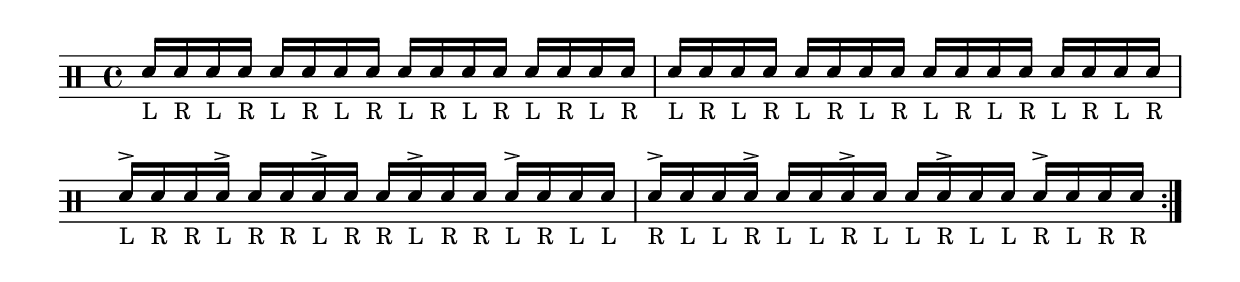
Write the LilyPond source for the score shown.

%%%%%%%%%%%%%%%%%%%%%%%%%%%%%%%%%%%%%%%%%%%%%%%%%%%%%%%%%%%%%%%%%%%%%%%%%%%%%%%%
%% Lilypond Template für DrumTab2LilypondConverter
%%%%%%%%%%%%%%%%%%%%%%%%%%%%%%%%%%%%%%%%%%%%%%%%%%%%%%%%%%%%%%%%%%%%%%%%%%%%%%%%
\version "2.11.48"
\include "deutsch.ly"
#(set-default-paper-size "a4")

%%%%%%%%%%%%%%%%%%%%%%%%%%%%%%%%%%%%%%%%%%%%%%%%%%%%%%%%%%%%%%%%%%%%%%%%%%%%%%%%
% Makros
%%%%%%%%%%%%%%%%%%%%%%%%%%%%%%%%%%%%%%%%%%%%%%%%%%%%%%%%%%%%%%%%%%%%%%%%%%%%%%%%

%-------------------------------------------------------------------------------
% myMark
%-------------------------------------------------------------------------------
myMark 		= #(define-music-function (parser location markp) (string?)
				#{
  				\once \override Score . RehearsalMark #'self-alignment-X = #left 
  				\mark \markup { \normalsize \bold $markp }
				#}
			)
			
%-------------------------------------------------------------------------------
% AdLib Schrägstrich /
%-------------------------------------------------------------------------------
adlib 		= {
  \once \override Rest #'stencil =#ly:percent-repeat-item-interface::beat-slash
  \once \override Rest #'thickness = #'0.48
  \once \override Rest #'slope = #'1.7
  \once \override Rest #'staff-position = #0
  r4
}

%-------------------------------------------------------------------------------
% Flams 
%-------------------------------------------------------------------------------
flamhh 		= { \drummode { \acciaccatura {hh8} } }
flamhho 	= { \drummode { \acciaccatura {hh8} } }
flamcymc 	= { \drummode { \acciaccatura {cymc8} } }
flamcymr 	= { \drummode { \acciaccatura {cymr8} } }
flamsn 		= { \drummode { \acciaccatura {sn8} } }
flambd 		= { \drummode { \acciaccatura {bd8} } }
flamtommh 	= { \drummode { \acciaccatura {tommh8} } }
flamtomml 	= { \drummode { \acciaccatura {tomml8} } }
flamtoml 	= { \drummode { \acciaccatura {toml8} } }
flamtomfl 	= { \drummode { \acciaccatura {tomfl8} } }

%-------------------------------------------------------------------------------
% Drags
%-------------------------------------------------------------------------------
draghho 	= { \drummode { \acciaccatura {hh16[hh]} } }
draghh 		= { \drummode { \acciaccatura {hh16[hh]} } }
dragcymr 	= { \drummode { \acciaccatura {cymr16[cymr]} } }
dragcymc 	= { \drummode { \acciaccatura {cymc16[cymc]} } }
dragsn 		= { \drummode { \acciaccatura {sn16[sn]} } }
dragbd 		= { \drummode { \acciaccatura {bd16[bd]} } }
dragtommh 	= { \drummode { \acciaccatura {tommh16[tommh]} } }
dragtomml 	= { \drummode { \acciaccatura {tomml16[tomml]} } }
dragtoml 	= { \drummode { \acciaccatura {toml16[toml]} } }
dragtomfh 	= { \drummode { \acciaccatura {tomfh16[tomfh]} } }

%-------------------------------------------------------------------------------
% Comp
%-------------------------------------------------------------------------------
comp = #(define-music-function (parser location x) ( integer?)
    #{
    \override Rest #'stencil = #ly:percent-repeat-item-interface::beat-slash
    \override Rest #'thickness = #'0.48
    \override Rest #'slope = #'1.7
         
    \repeat unfold $x { r4 }
         
    \revert Rest #'stencil
    #})


\paper{
	% 1. Zeile nicht eingerückt
	indent = #0
	
	head-separation = #0.1 % deaflault 4.0
	page-top-space = #0.1 % default 6.83
	
	%#(set-global-staff-size 10)
	%between-system-padding = #0.1
	%between-system-space = #0.1
	%ragged-last-bottom = ##f
	%ragged-bottom = ##f
	%ragged-right = ##t
	%annotate-spacing = ##t

	% Seitennummer drucken
	print-page-number = false
	
	% Header
	oddHeaderMarkup = \markup \fill-line {" "}
	evenHeaderMarkup = \markup \fill-line {" "}

	% Footer
	oddFooterMarkup = \markup { \fill-line { " " } } 

	evenFooterMarkup = \markup { \fill-line { " " } }
	
	#(define page-breaking ly:page-turn-breaking)
	%#(define page-breaking ly:minimal-breaking)
}

\layout {
	\context {
		\Score
		\remove "Bar_number_engraver"
	}
}

\score {
	\context DrumStaff\with{
		\consists "Parenthesis_engraver"
	}
	<<
	\context DrumVoice = "1" {s1*1}
	\context DrumVoice = "2" {s1*1}
	\drummode 
	{ 
		\override Staff.TimeSignature # 'style = #'()

%-------------------------------------------------------------------------------
% Beginn des generierte Teil
%-------------------------------------------------------------------------------
%\tempo 4 = 1
\numericTimeSignature
\time 4/4
\repeat volta 2 {
<<
  {
  	sn16_"L" sn16_"R" sn16_"L" sn16_"R"
 	sn16_"L" sn16_"R" sn16_"L" sn16_"R"
 	sn16_"L" sn16_"R" sn16_"L" sn16_"R"
 	sn16_"L" sn16_"R" sn16_"L" sn16_"R"
  }
  \\
  { s1 }
>>
<<
  {
  	sn16_"L" sn16_"R" sn16_"L" sn16_"R"
 	sn16_"L" sn16_"R" sn16_"L" sn16_"R"
 	sn16_"L" sn16_"R" sn16_"L" sn16_"R"
 	sn16_"L" sn16_"R" sn16_"L" sn16_"R"
  }
  \\
  { s1 }
>>
<<
  { 	
	sn16_"L"-> sn16_"R" sn16_"R" sn16_"L"->   
	sn16_"R" sn16_"R" sn16_"L"-> sn16_"R" 
	sn16_"R" sn16_"L"-> sn16_"R" sn16_"R"   
	sn16_"L"-> sn16_"R" sn16_"L" sn16_"L" 
  } 
\\
{ s1 }
>>
<<
  { 	
	sn16_"R"-> sn16_"L" sn16_"L" sn16_"R"->   
	sn16_"L" sn16_"L" sn16_"R"-> sn16_"L" 
	sn16_"L" sn16_"R"-> sn16_"L" sn16_"L"   
	sn16_"R"-> sn16_"L" sn16_"R" sn16_"R" 
  } 
\\
{ s1 }
>>
}
%-------------------------------------------------------------------------------
% Ende des generierten Teils
%-------------------------------------------------------------------------------
	}
	>>
}

%-------------------------------------------------------------------------------
% Ggf. Text
%-------------------------------------------------------------------------------

